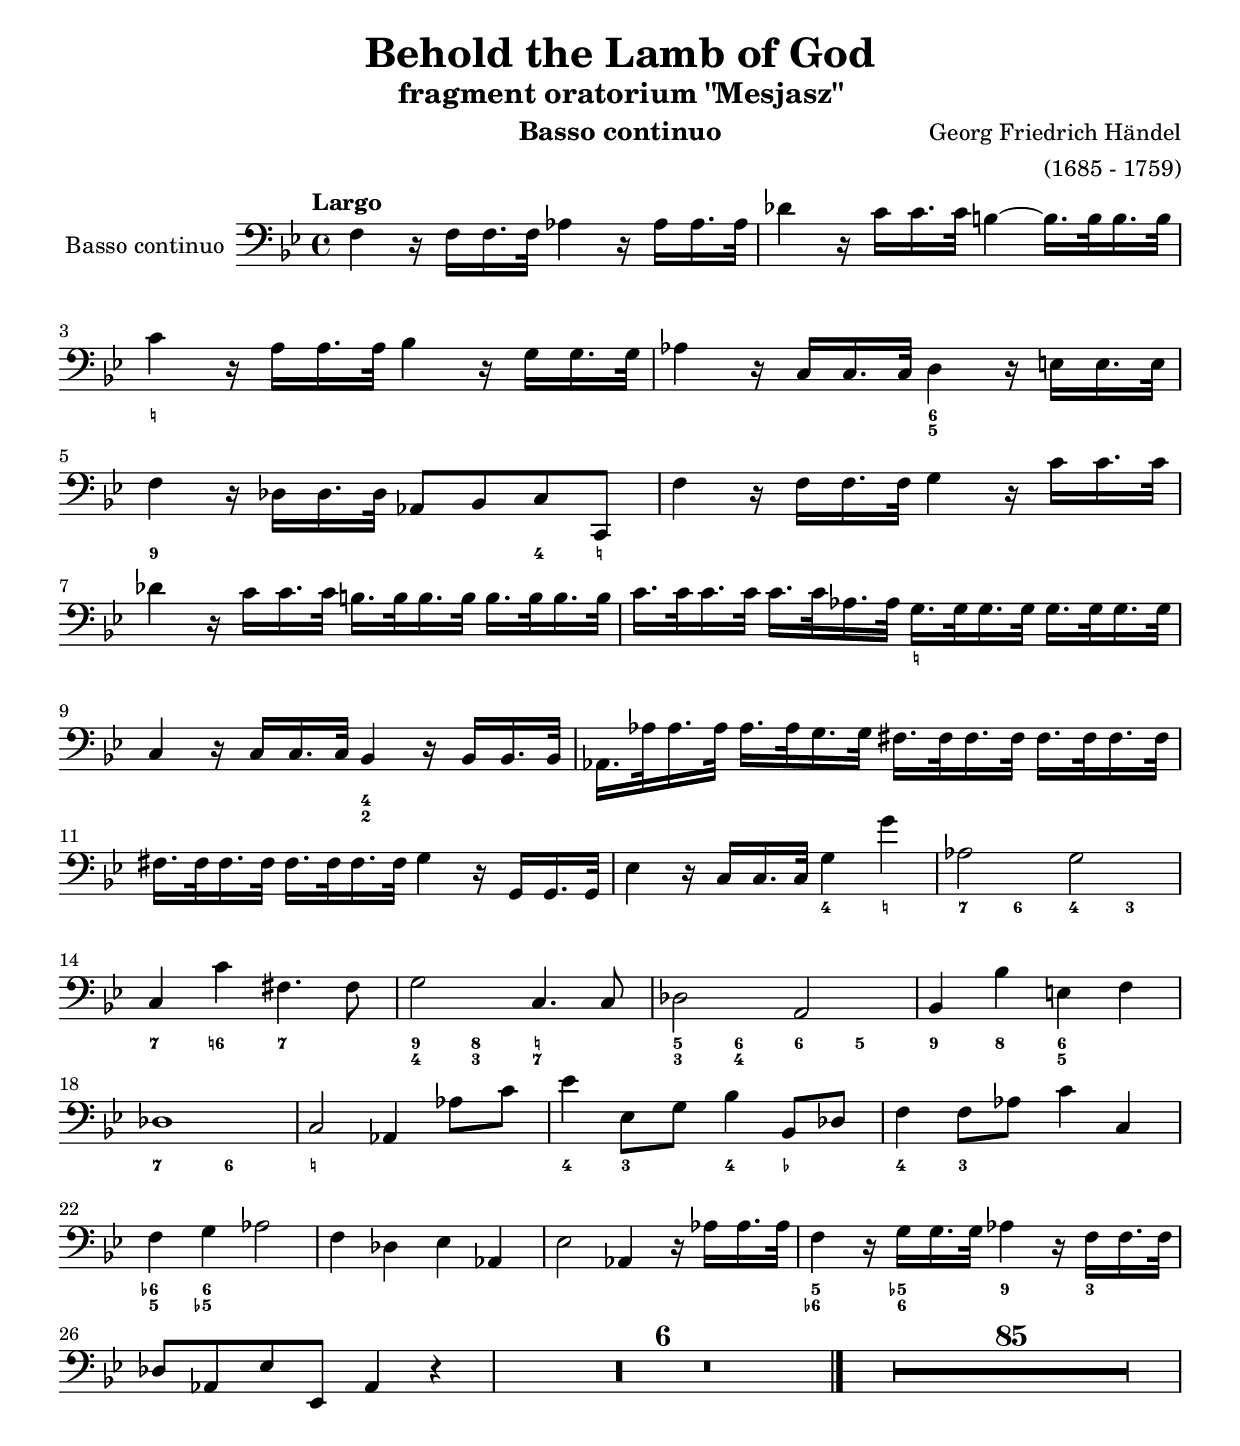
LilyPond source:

\version "2.13.45"
\pointAndClickOff
\include "italiano.ly"

#(set-global-staff-size 20)

﻿\bookOutputName "Behold the Lamb of God"

\bookOutputSuffix "continuo"

\paper {
    % page-count = #
    % top-margin = \mm
    % bottom-margin = \mm
    top-markup-spacing #'basic-distance = 12
    markup-system-spacing #'basic-distance = 20
    top-system-spacing #'basic-distance = 8
    top-system-spacing #'padding = 2
    last-bottom-spacing #'basic-distance = 9
    % ragged-last-bottom = ##f
    % annotate-spacing = ##t
  }

\header {
    ﻿title = \markup \larger "Behold the Lamb of God"
subtitle = \markup \larger "fragment oratorium \"Mesjasz\""
composer = \markup { 
    \right-column {
        "Georg Friedrich Händel"
        "(1685 - 1759)"
      }
  }

    instrument = "Basso continuo"
    %tagline = ##f
  }

sharedProperties = {
    \include "global.ily"
  }

individualBreaks = {
    
  }

\include "miscCommands.ily"
\include "continuoStruct.ily"

\score {
  <<
    \continuoStaffVar
    \context Staff = continuoStaff {
        \set Staff.instrumentName = "Basso continuo" 
        \unset Staff.shortInstrumentName 
      }
  >>
    
    \layout { 
        indent = 30 \mm
        % short-indent = \mm
        % system-count = #
        \context {
            \Staff   
                \override BarLine #'space-alist =
                    #'((time-signature . (extra-space . 0.75))
                      (custos . (minimum-space . 2.0))
                      (clef . (minimum-space . 1.0))
                      (key-signature . (extra-space . 1.0))
                      (key-cancellation . (extra-space . 1.0))
                      (first-note . (fixed-space . 1))
                      (next-note . (minimum-fixed-space  . 1.2))
                      (right-edge . (extra-space . 0.0)))
              }
        \context {
            \Score 
            \override BarNumber #'self-alignment-X = 
                #(lambda (grob)
                   (let ((break-dir (ly:item-break-dir grob)))
                     (set! (ly:grob-property grob 'self-alignment-X)
                           (if (= break-dir RIGHT)
                               1
                               0))))
          }
      }
  }
